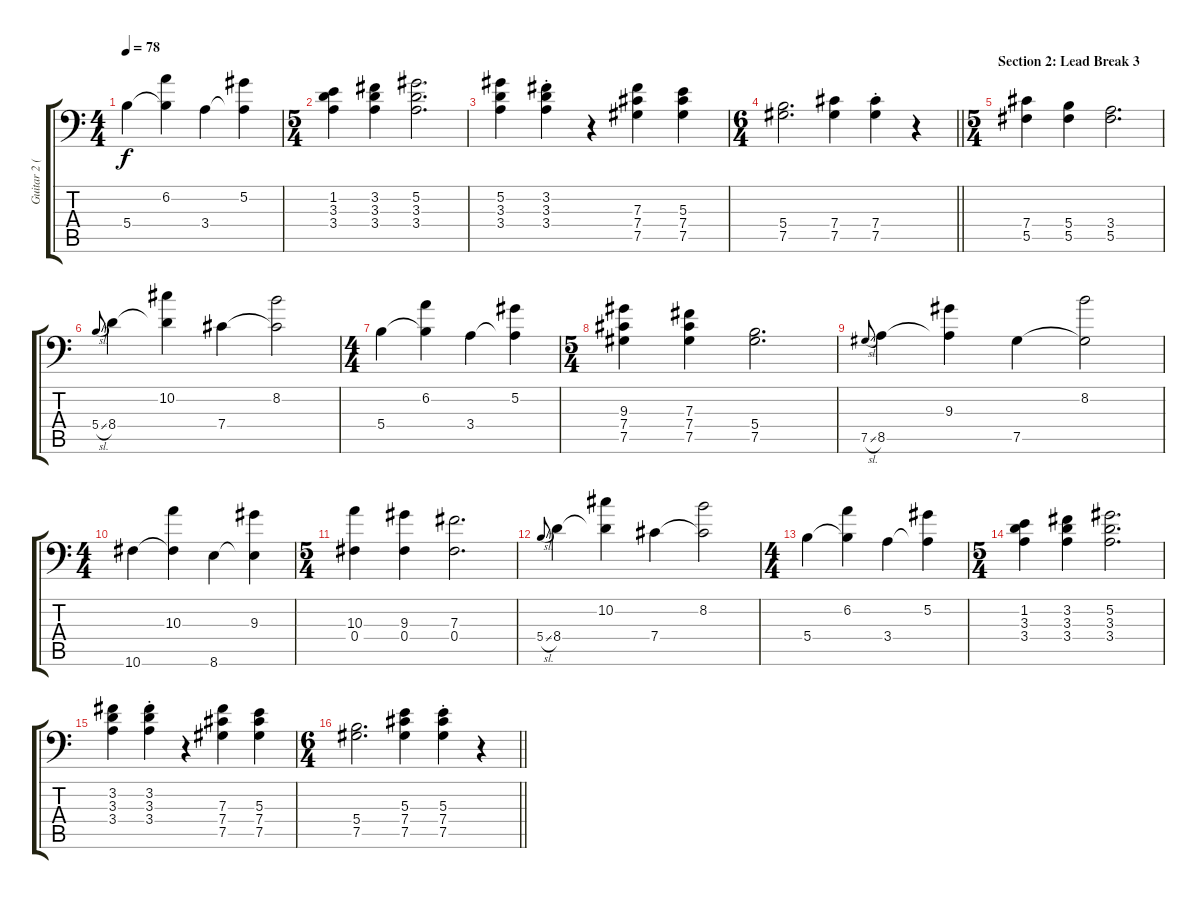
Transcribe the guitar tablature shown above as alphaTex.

\track ("Guitar 2 (Distortion)" "Guitar 2 (") {instrument distortionguitar}
\staff {score tabs}
\tuning (Ab3 Eb3 B2 Gb2 Db2 Ab1) {hide}
\ts (4 4)
\tempo 78
\clef f4
\ks c
5.4.4{dy f} (6.2 5.4{t}).4 3.4.4 (5.2 3.4{t}).4 |
\ts (5 4)
(1.2 3.3 3.4).4 (3.2 3.3 3.4).4 (5.2 3.3 3.4).2{d} |
(5.2 3.3 3.4).4 (3.2{st} 3.3{st} 3.4{st}).4 r.4 (7.3 7.4 7.5).4 (5.3 7.4 7.5).4 |
\ts (6 4)
\barLineRight lightlight
(5.4 7.5).2{d} (7.4 7.5).4 (7.4{st} 7.5{st}).4 r.4 |
\ts (5 4)
\section ("" "Section 2: Lead Break 3")
(7.4 5.5).4 (5.4 5.5).4 (3.4 5.5).2{d} |
5.4{sl}.8{gr onbeat} 8.4.4 (10.2 8.4{t}).4 7.4.4 (8.2 7.4{t}).2 |
\ts (4 4)
5.4.4 (6.2 5.4{t}).4 3.4.4 (5.2 3.4{t}).4 |
\ts (5 4)
(9.3 7.4 7.5).4 (7.3 7.4 7.5).4 (5.4 7.5).2{d} |
7.5{sl}.8{gr onbeat} 8.5.4 (9.3 8.5{t}).4 7.5.4 (8.2 7.5{t}).2 |
\ts (4 4)
10.6.4 (10.3 10.6{t}).4 8.6.4 (9.3 8.6{t}).4 |
\ts (5 4)
(10.3 0.4).4 (9.3 0.4).4 (7.3 0.4).2{d} |
5.4{sl}.8{gr onbeat} 8.4.4 (10.2 8.4{t}).4 7.4.4 (8.2 7.4{t}).2 |
\ts (4 4)
5.4.4 (6.2 5.4{t}).4 3.4.4 (5.2 3.4{t}).4 |
\ts (5 4)
(1.2 3.3 3.4).4 (3.2 3.3 3.4).4 (5.2 3.3 3.4).2{d} |
(3.2 3.3 3.4).4 (3.2{st} 3.3{st} 3.4{st}).4 r.4 (7.3 7.4 7.5).4 (5.3 7.4 7.5).4 |
\ts (6 4)
\barLineRight lightlight
(5.4 7.5).2{d} (5.3 7.4 7.5).4 (5.3{st} 7.4{st} 7.5{st}).4 r.4
